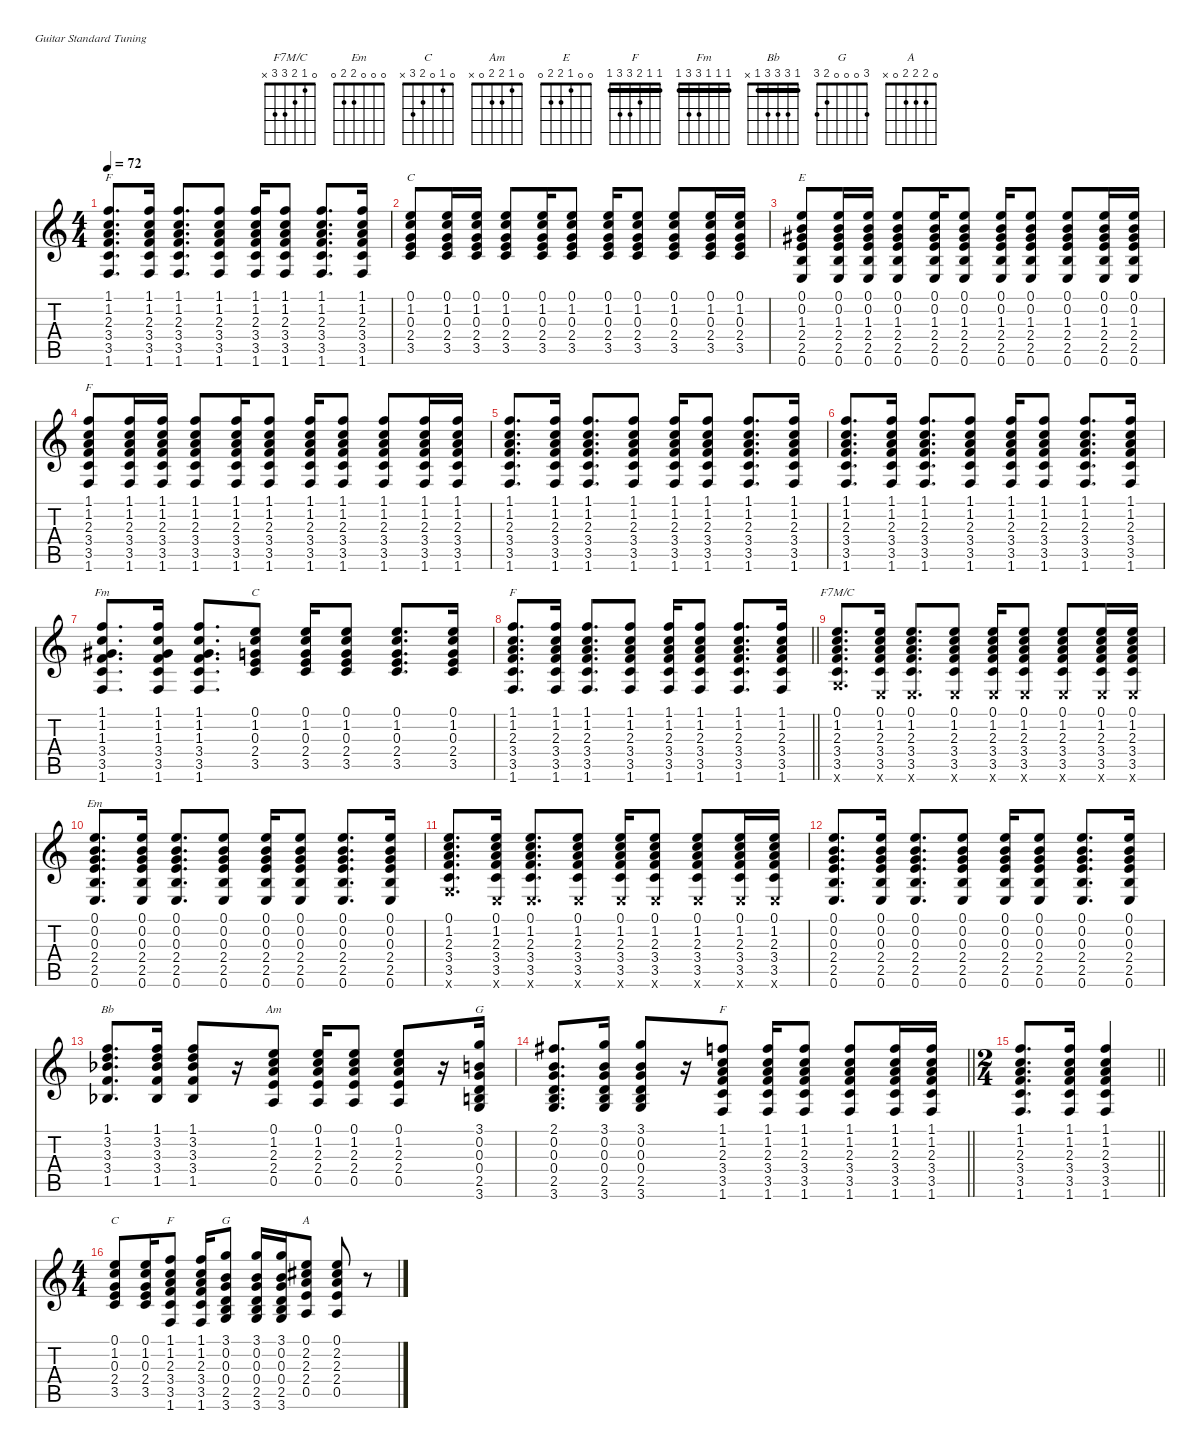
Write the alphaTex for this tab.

\defaultSystemsLayout 4
\hideDynamics
\bracketExtendMode nobrackets
\singleTrackTrackNamePolicy hidden
\multiTrackTrackNamePolicy hidden
\otherSystemsTrackNameOrientation horizontal
\track ("Guitar" "s.guit.") {defaultSystemsLayout 4 instrument acousticguitarsteel}
\staff {score tabs}
\tuning (E4 B3 G3 D3 A2 E2)
\chord ("F7M/C" 0 1 2 3 3 x) {showfingering false}
\chord ("Em" 0 0 0 2 2 0) {showfingering false}
\chord ("C" 0 1 0 2 3 x) {showfingering false}
\chord ("Am" 0 1 2 2 0 x) {showfingering false}
\chord ("E" 0 0 1 2 2 0) {showfingering false}
\chord ("F" 1 1 2 3 3 1) {showfingering false barre (1 1)}
\chord ("Fm" 1 1 1 3 3 1) {showfingering false barre (1 1 1)}
\chord ("Bb" 1 3 3 3 1 x) {showfingering false barre 1}
\chord ("G" 3 0 0 0 2 3) {showfingering false}
\chord ("A" 0 2 2 2 0 x) {showfingering false}
\ts (4 4)
\tempo 72
\clef g2
\ks c
(1.1 1.2 2.3 3.4 3.5 1.6).8{d ch "F" dy f beam Up} (1.1 1.2 2.3 3.4 3.5 1.6).16{beam Up} (1.1 1.2 2.3 3.4 3.5 1.6).8{d beam Up} (1.1 1.2 2.3 3.4 3.5 1.6).8{beam Up} (1.1 1.2 2.3 3.4 3.5 1.6).16{beam Up} (1.1 1.2 2.3 3.4 3.5 1.6).8{beam Up} (1.1 1.2 2.3 3.4 3.5 1.6).8{d beam Up} (1.1 1.2 2.3 3.4 3.5 1.6).16{beam Up} |
(0.1 1.2 0.3 2.4 3.5).8{ch "C" beam Up} (0.1 1.2 0.3 2.4 3.5).16{beam Up} (0.1 1.2 0.3 2.4 3.5).16{beam Up} (0.1 1.2 0.3 2.4 3.5).8{beam Up} (0.1 1.2 0.3 2.4 3.5).16{beam Up} (0.1 1.2 0.3 2.4 3.5).8{beam Up} (0.1 1.2 0.3 2.4 3.5).16{beam Up} (0.1 1.2 0.3 2.4 3.5).8{beam Up} (0.1 1.2 0.3 2.4 3.5).8{beam Up} (0.1 1.2 0.3 2.4 3.5).16{beam Up} (0.1 1.2 0.3 2.4 3.5).16{beam Up} |
(0.1 0.2 1.3{acc #} 2.4 2.5 0.6).8{ch "E" beam Up} (0.1 0.2 1.3{acc #} 2.4 2.5 0.6).16{beam Up} (0.1 0.2 1.3{acc #} 2.4 2.5 0.6).16{beam Up} (0.1 0.2 1.3{acc #} 2.4 2.5 0.6).8{beam Up} (0.1 0.2 1.3{acc #} 2.4 2.5 0.6).16{beam Up} (0.1 0.2 1.3{acc #} 2.4 2.5 0.6).8{beam Up} (0.1 0.2 1.3{acc #} 2.4 2.5 0.6).16{beam Up} (0.1 0.2 1.3{acc #} 2.4 2.5 0.6).8{beam Up} (0.1 0.2 1.3{acc #} 2.4 2.5 0.6).8{beam Up} (0.1 0.2 1.3{acc #} 2.4 2.5 0.6).16{beam Up} (0.1 0.2 1.3{acc #} 2.4 2.5 0.6).16{beam Up} |
(1.1 1.2 2.3 3.4 3.5 1.6).8{ch "F" beam Up} (1.1 1.2 2.3 3.4 3.5 1.6).16{beam Up} (1.1 1.2 2.3 3.4 3.5 1.6).16{beam Up} (1.1 1.2 2.3 3.4 3.5 1.6).8{beam Up} (1.1 1.2 2.3 3.4 3.5 1.6).16{beam Up} (1.1 1.2 2.3 3.4 3.5 1.6).8{beam Up} (1.1 1.2 2.3 3.4 3.5 1.6).16{beam Up} (1.1 1.2 2.3 3.4 3.5 1.6).8{beam Up} (1.1 1.2 2.3 3.4 3.5 1.6).8{beam Up} (1.1 1.2 2.3 3.4 3.5 1.6).16{beam Up} (1.1 1.2 2.3 3.4 3.5 1.6).16{beam Up} |
(1.1 1.2 2.3 3.4 3.5 1.6).8{d beam Up} (1.1 1.2 2.3 3.4 3.5 1.6).16{beam Up} (1.1 1.2 2.3 3.4 3.5 1.6).8{d beam Up} (1.1 1.2 2.3 3.4 3.5 1.6).8{beam Up} (1.1 1.2 2.3 3.4 3.5 1.6).16{beam Up} (1.1 1.2 2.3 3.4 3.5 1.6).8{beam Up} (1.1 1.2 2.3 3.4 3.5 1.6).8{d beam Up} (1.1 1.2 2.3 3.4 3.5 1.6).16{beam Up} |
(1.1 1.2 2.3 3.4 3.5 1.6).8{d beam Up} (1.1 1.2 2.3 3.4 3.5 1.6).16{beam Up} (1.1 1.2 2.3 3.4 3.5 1.6).8{d beam Up} (1.1 1.2 2.3 3.4 3.5 1.6).8{beam Up} (1.1 1.2 2.3 3.4 3.5 1.6).16{beam Up} (1.1 1.2 2.3 3.4 3.5 1.6).8{beam Up} (1.1 1.2 2.3 3.4 3.5 1.6).8{d beam Up} (1.1 1.2 2.3 3.4 3.5 1.6).16{beam Up} |
(1.1 1.2 1.3{acc #} 3.4 3.5 1.6).8{d ch "Fm" beam Up} (1.1 1.2 1.3{acc #} 3.4 3.5 1.6).16{beam Up} (1.1 1.2 1.3{acc #} 3.4 3.5 1.6).8{d beam Up} (0.1 1.2 0.3 2.4 3.5).8{ch "C" beam Up} (0.1 1.2 0.3 2.4 3.5).16{beam Up} (0.1 1.2 0.3 2.4 3.5).8{beam Up} (0.1 1.2 0.3 2.4 3.5).8{d beam Up} (0.1 1.2 0.3 2.4 3.5).16{beam Up} |
\barLineRight lightlight
(1.1 1.2 2.3 3.4 3.5 1.6).8{d ch "F" beam Up} (1.1 1.2 2.3 3.4 3.5 1.6).16{beam Up} (1.1 1.2 2.3 3.4 3.5 1.6).8{d beam Up} (1.1 1.2 2.3 3.4 3.5 1.6).8{beam Up} (1.1 1.2 2.3 3.4 3.5 1.6).16{beam Up} (1.1 1.2 2.3 3.4 3.5 1.6).8{beam Up} (1.1 1.2 2.3 3.4 3.5 1.6).8{d beam Up} (1.1 1.2 2.3 3.4 3.5 1.6).16{beam Up} |
(0.1 1.2 2.3 3.4 3.5 3.6{x}).8{d ch "F7M/C" beam Up} (0.1 1.2 2.3 3.4 3.5 0.6{x}).16{beam Up} (0.1 1.2 2.3 3.4 3.5 0.6{x}).8{d beam Up} (0.1 1.2 2.3 3.4 3.5 0.6{x}).8{beam Up} (0.1 1.2 2.3 3.4 3.5 0.6{x}).16{beam Up} (0.1 1.2 2.3 3.4 3.5 0.6{x}).8{beam Up} (0.1 1.2 2.3 3.4 3.5 0.6{x}).8{beam Up} (0.1 1.2 2.3 3.4 3.5 0.6{x}).16{beam Up} (0.1 1.2 2.3 3.4 3.5 0.6{x}).16{beam Up} |
(0.1 0.2 0.3 2.4 2.5 0.6).8{d ch "Em" beam Up} (0.1 0.2 0.3 2.4 2.5 0.6).16{beam Up} (0.1 0.2 0.3 2.4 2.5 0.6).8{d beam Up} (0.1 0.2 0.3 2.4 2.5 0.6).8{beam Up} (0.1 0.2 0.3 2.4 2.5 0.6).16{beam Up} (0.1 0.2 0.3 2.4 2.5 0.6).8{beam Up} (0.1 0.2 0.3 2.4 2.5 0.6).8{d beam Up} (0.1 0.2 0.3 2.4 2.5 0.6).16{beam Up} |
(0.1 1.2 2.3 3.4 3.5 3.6{x}).8{d beam Up} (0.1 1.2 2.3 3.4 3.5 0.6{x}).16{beam Up} (0.1 1.2 2.3 3.4 3.5 0.6{x}).8{d beam Up} (0.1 1.2 2.3 3.4 3.5 0.6{x}).8{beam Up} (0.1 1.2 2.3 3.4 3.5 0.6{x}).16{beam Up} (0.1 1.2 2.3 3.4 3.5 0.6{x}).8{beam Up} (0.1 1.2 2.3 3.4 3.5 0.6{x}).8{beam Up} (0.1 1.2 2.3 3.4 3.5 0.6{x}).16{beam Up} (0.1 1.2 2.3 3.4 3.5 0.6{x}).16{beam Up} |
(0.1 0.2 0.3 2.4 2.5 0.6).8{d beam Up} (0.1 0.2 0.3 2.4 2.5 0.6).16{beam Up} (0.1 0.2 0.3 2.4 2.5 0.6).8{d beam Up} (0.1 0.2 0.3 2.4 2.5 0.6).8{beam Up} (0.1 0.2 0.3 2.4 2.5 0.6).16{beam Up} (0.1 0.2 0.3 2.4 2.5 0.6).8{beam Up} (0.1 0.2 0.3 2.4 2.5 0.6).8{d beam Up} (0.1 0.2 0.3 2.4 2.5 0.6).16{beam Up} |
(1.1 3.2 3.3{acc b} 3.4 1.5{acc b}).8{d ch "Bb" beam Up} (1.1 3.2 3.3{acc b} 3.4 1.5{acc b}).16{beam Up} (1.1 3.2 3.3{acc b} 3.4 1.5{acc b}).8{beam Up} r.16{beam Up} (0.1 1.2 2.3 2.4 0.5).8{ch "Am" beam Up} (0.1 1.2 2.3 2.4 0.5).16{beam Up} (0.1 1.2 2.3 2.4 0.5).8{beam Up} (0.1 1.2 2.3 2.4 0.5).8{beam Up} r.16{beam Up} (3.1 0.2 0.3 0.4 2.5 3.6).16{ch "G" beam Up} |
\barLineRight lightlight
(2.1{acc #} 0.2 0.3 0.4 2.5 3.6).8{d beam Up} (3.1 0.2 0.3 0.4 2.5 3.6).16{beam Up} (3.1 0.2 0.3 0.4 2.5 3.6).8{beam Up} r.16{beam Up} (1.1 1.2 2.3 3.4 3.5 1.6).8{ch "F" beam Up} (1.1 1.2 2.3 3.4 3.5 1.6).16{beam Up} (1.1 1.2 2.3 3.4 3.5 1.6).8{beam Up} (1.1 1.2 2.3 3.4 3.5 1.6).8{beam Up} (1.1 1.2 2.3 3.4 3.5 1.6).16{beam Up} (1.1 1.2 2.3 3.4 3.5 1.6).16{beam Up} |
\ts (2 4)
\beaming (8 2 2)
\barLineRight lightlight
(1.1 1.2 2.3 3.4 3.5 1.6).8{d beam Up} (1.1 1.2 2.3 3.4 3.5 1.6).16{beam Up} (1.1 1.2 2.3 3.4 3.5 1.6).4{beam Up} |
\ts (4 4)
\beaming (8 2 2 2 2)
(0.1 1.2 0.3 2.4 3.5).8{ch "C" beam Up} (0.1 1.2 0.3 2.4 3.5).16{beam Up} (1.1 1.2 2.3 3.4 3.5 1.6).8{ch "F" beam Up} (1.1 1.2 2.3 3.4 3.5 1.6).16{beam Up} (3.1 0.2 0.3 0.4 2.5 3.6).8{ch "G" beam Up} (3.1 0.2 0.3 0.4 2.5 3.6).16{beam Up} (3.1 0.2 0.3 0.4 2.5 3.6).16{beam Up} (0.1 2.2{acc #} 2.3 2.4 0.5).8{ch "A" beam Up} (0.1 2.2{acc #} 2.3 2.4 0.5).8{beam Up} r.8{beam Up}
